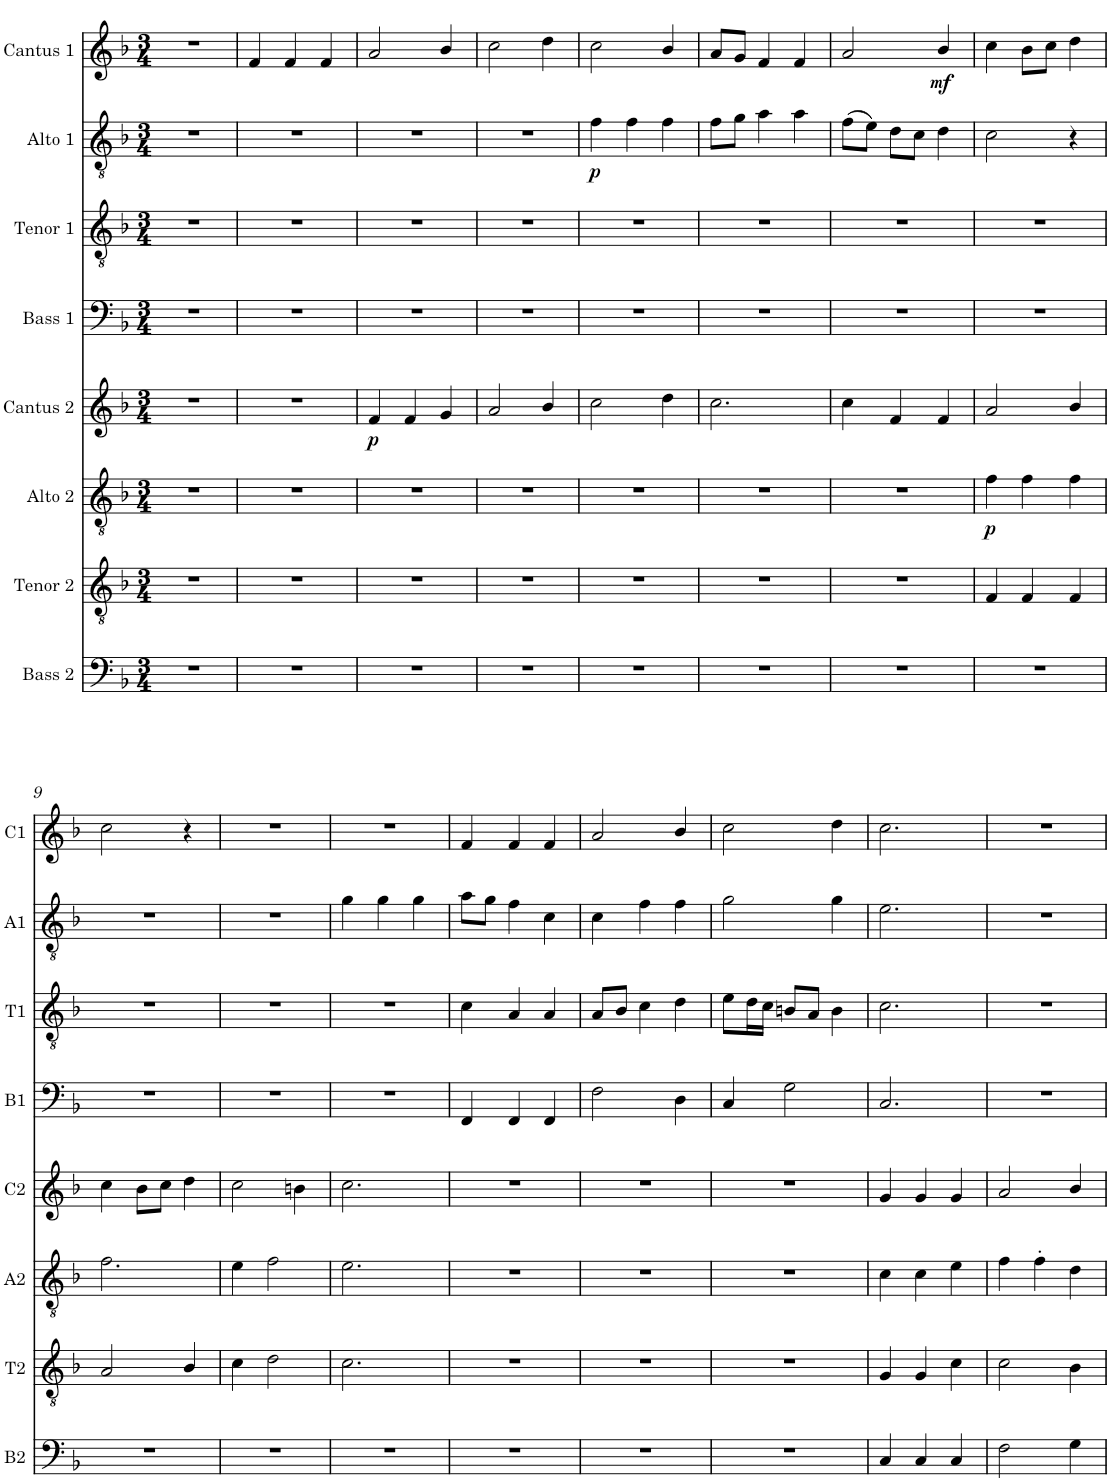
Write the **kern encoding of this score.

**kern	**kern	**kern	**dynam	**kern	**dynam	**kern	**kern	**kern	**dynam	**kern	**dynam
*part8	*part7	*part6	*part6	*part5	*part5	*part4	*part3	*part2	*part2	*part1	*part1
*staff8	*staff7	*staff6	*staff6	*staff5	*staff5	*staff4	*staff3	*staff2	*staff2	*staff1	*staff1
*I"Bass 2	*I"Tenor 2	*I"Alto 2	*	*I"Cantus 2	*	*I"Bass 1	*I"Tenor 1	*I"Alto 1	*	*I"Cantus 1	*
*I'B2	*I'T2	*I'A2	*	*I'C2	*	*I'B1	*I'T1	*I'A1	*	*I'C1	*
*clefF4	*clefGv2	*clefGv2	*	*clefG2	*	*clefF4	*clefGv2	*clefGv2	*	*clefG2	*
*k[b-]	*k[b-]	*k[b-]	*	*k[b-]	*	*k[b-]	*k[b-]	*k[b-]	*	*k[b-]	*
*M3/4	*M3/4	*M3/4	*	*M3/4	*	*M3/4	*M3/4	*M3/4	*	*M3/4	*
=1	=1	=1	=1	=1	=1	=1	=1	=1	=1	=1	=1
2.r	2.r	2.r	.	2.r	.	2.r	2.r	2.r	.	2.r	.
=2	=2	=2	=2	=2	=2	=2	=2	=2	=2	=2	=2
2.r	2.r	2.r	.	2.r	.	2.r	2.r	2.r	.	4f/	.
.	.	.	.	.	.	.	.	.	.	4f/	.
.	.	.	.	.	.	.	.	.	.	4f/	.
=3	=3	=3	=3	=3	=3	=3	=3	=3	=3	=3	=3
!	!	!	!	!	!LO:DY:b	!	!	!	!	!	!
2.r	2.r	2.r	.	4f/	p	2.r	2.r	2.r	.	2a/	.
.	.	.	.	4f/	.	.	.	.	.	.	.
.	.	.	.	4g/	.	.	.	.	.	4b-/	.
=4	=4	=4	=4	=4	=4	=4	=4	=4	=4	=4	=4
2.r	2.r	2.r	.	2a/	.	2.r	2.r	2.r	.	2cc\	.
.	.	.	.	4b-/	.	.	.	.	.	4dd\	.
=5	=5	=5	=5	=5	=5	=5	=5	=5	=5	=5	=5
!	!	!	!	!	!	!	!	!	!LO:DY:b	!	!
2.r	2.r	2.r	.	2cc\	.	2.r	2.r	4f\	p	2cc\	.
.	.	.	.	.	.	.	.	4f\	.	.	.
.	.	.	.	4dd\	.	.	.	4f\	.	4b-/	.
=6	=6	=6	=6	=6	=6	=6	=6	=6	=6	=6	=6
2.r	2.r	2.r	.	2.cc\	.	2.r	2.r	8f\L	.	8a/L	.
.	.	.	.	.	.	.	.	8g\J	.	8g/J	.
.	.	.	.	.	.	.	.	4a\	.	4f/	.
.	.	.	.	.	.	.	.	4a\	.	4f/	.
=7	=7	=7	=7	=7	=7	=7	=7	=7	=7	=7	=7
2.r	2.r	2.r	.	4cc\	.	2.r	2.r	(>8f\L	.	2a/	.
.	.	.	.	.	.	.	.	8e\J)	.	.	.
.	.	.	.	4f/	.	.	.	8d\L	.	.	.
.	.	.	.	.	.	.	.	8c\J	.	.	.
!	!	!	!	!	!	!	!	!	!	!	!LO:DY:b
.	.	.	.	4f/	.	.	.	4d\	.	4b-/	mf
=8	=8	=8	=8	=8	=8	=8	=8	=8	=8	=8	=8
!	!	!	!LO:DY:b	!	!	!	!	!	!	!	!
2.r	4F/	4f\	p	2a/	.	2.r	2.r	2c\	.	4cc\	.
.	4F/	4f\	.	.	.	.	.	.	.	8b-\L	.
.	.	.	.	.	.	.	.	.	.	8cc\J	.
.	4F/	4f\	.	4b-/	.	.	.	4r	.	4dd\	.
!!LO:LB:g=z
=9	=9	=9	=9	=9	=9	=9	=9	=9	=9	=9	=9
2.r	2A/	2.f\	.	4cc\	.	2.r	2.r	2.r	.	2cc\	.
.	.	.	.	8b-\L	.	.	.	.	.	.	.
.	.	.	.	8cc\J	.	.	.	.	.	.	.
.	4B-/	.	.	4dd\	.	.	.	.	.	4r	.
=10	=10	=10	=10	=10	=10	=10	=10	=10	=10	=10	=10
2.r	4c\	4e\	.	2cc\	.	2.r	2.r	2.r	.	2.r	.
.	2d\	2f\	.	.	.	.	.	.	.	.	.
.	.	.	.	4bn\	.	.	.	.	.	.	.
=11	=11	=11	=11	=11	=11	=11	=11	=11	=11	=11	=11
2.r	2.c\	2.e\	.	2.cc\	.	2.r	2.r	4g\	.	2.r	.
.	.	.	.	.	.	.	.	4g\	.	.	.
.	.	.	.	.	.	.	.	4g\	.	.	.
=12	=12	=12	=12	=12	=12	=12	=12	=12	=12	=12	=12
2.r	2.r	2.r	.	2.r	.	4FF/	4c\	8a\L	.	4f/	.
.	.	.	.	.	.	.	.	8g\J	.	.	.
.	.	.	.	.	.	4FF/	4A/	4f\	.	4f/	.
.	.	.	.	.	.	4FF/	4A/	4c\	.	4f/	.
=13	=13	=13	=13	=13	=13	=13	=13	=13	=13	=13	=13
2.r	2.r	2.r	.	2.r	.	2F\	8A/L	4c\	.	2a/	.
.	.	.	.	.	.	.	8B-/J	.	.	.	.
.	.	.	.	.	.	.	4c\	4f\	.	.	.
.	.	.	.	.	.	4D\	4d\	4f\	.	4b-/	.
=14	=14	=14	=14	=14	=14	=14	=14	=14	=14	=14	=14
2.r	2.r	2.r	.	2.r	.	4C/	8e\L	2g\	.	2cc\	.
.	.	.	.	.	.	.	16d\L	.	.	.	.
.	.	.	.	.	.	.	16c\JJ	.	.	.	.
.	.	.	.	.	.	2G\	8Bn/L	.	.	.	.
.	.	.	.	.	.	.	8A/J	.	.	.	.
.	.	.	.	.	.	.	4B\	4g\	.	4dd\	.
=15	=15	=15	=15	=15	=15	=15	=15	=15	=15	=15	=15
4C/	4G/	4c\	.	4g/	.	2.C/	2.c\	2.e\	.	2.cc\	.
4C/	4G/	4c\	.	4g/	.	.	.	.	.	.	.
4C/	4c\	4e\	.	4g/	.	.	.	.	.	.	.
=16	=16	=16	=16	=16	=16	=16	=16	=16	=16	=16	=16
2F\	2c\	4f\	.	2a/	.	2.r	2.r	2.r	.	2.r	.
.	.	4f'>\	.	.	.	.	.	.	.	.	.
4G\	4B-\	4d\	.	4b-/	.	.	.	.	.	.	.
=	=	=	=	=	=	=	=	=	=	=	=
*-	*-	*-	*-	*-	*-	*-	*-	*-	*-	*-	*-
